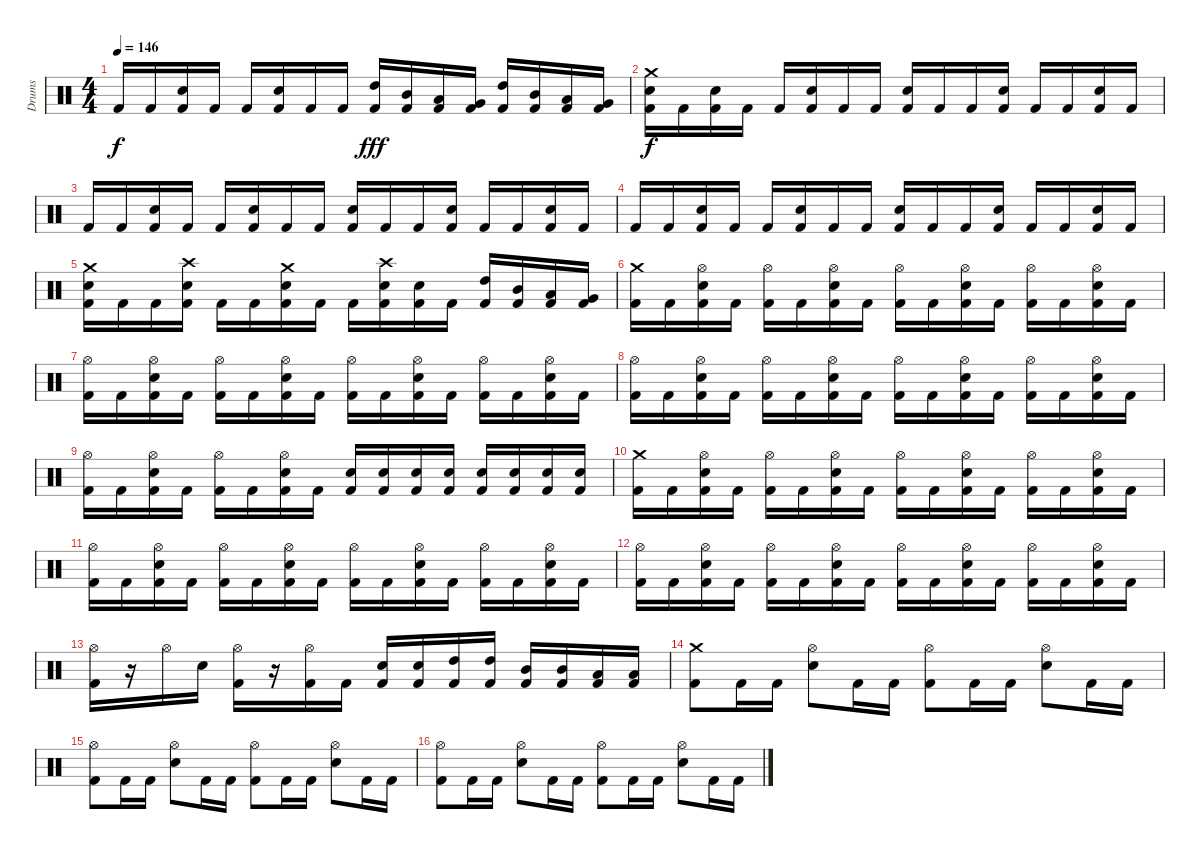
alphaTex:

\track ("Drums" "Drums") {instrument percussion}
\staff {score}
\articulation defaults
\ts (4 4)
\tempo 146
\clef neutral
\ks c "Kick (hit) 2".16{dy f} "Kick (hit) 2".16
("Kick (hit) 2" "Electric Snare (hit)").16 "Kick (hit) 2".16 "Kick (hit) 2".16 ("Kick (hit) 2" "Electric Snare (hit)").16 "Kick (hit) 2".16 "Kick (hit) 2".16 ("Kick (hit) 2" "High Tom (hit)").16{dy fff} ("Kick (hit) 2" "Mid Tom (hit)").16 ("Kick (hit) 2" "Low Tom (hit)").16 ("Kick (hit) 2" "Very Low Tom (hit)").16 ("Kick (hit) 2" "High Tom (hit)").16 ("Kick (hit) 2" "Mid Tom (hit)").16 ("Kick (hit) 2" "Low Tom (hit)").16 ("Kick (hit) 2" "Very Low Tom (hit)").16 |
("Kick (hit) 2" "Electric Snare (hit)" "Crash medium (hit)").16{dy f} "Kick (hit) 2".16 ("Kick (hit) 2" "Electric Snare (hit)").16 "Kick (hit) 2".16 "Kick (hit) 2".16 ("Kick (hit) 2" "Electric Snare (hit)").16 "Kick (hit) 2".16 "Kick (hit) 2".16 ("Kick (hit) 2" "Electric Snare (hit)").16 "Kick (hit) 2".16 "Kick (hit) 2".16 ("Kick (hit) 2" "Electric Snare (hit)").16 "Kick (hit) 2".16 "Kick (hit) 2".16 ("Kick (hit) 2" "Electric Snare (hit)").16 "Kick (hit) 2".16 |
"Kick (hit) 2".16 "Kick (hit) 2".16 ("Kick (hit) 2" "Electric Snare (hit)").16 "Kick (hit) 2".16 "Kick (hit) 2".16 ("Kick (hit) 2" "Electric Snare (hit)").16 "Kick (hit) 2".16 "Kick (hit) 2".16 ("Kick (hit) 2" "Electric Snare (hit)").16 "Kick (hit) 2".16 "Kick (hit) 2".16 ("Kick (hit) 2" "Electric Snare (hit)").16 "Kick (hit) 2".16 "Kick (hit) 2".16 ("Kick (hit) 2" "Electric Snare (hit)").16 "Kick (hit) 2".16 |
"Kick (hit) 2".16 "Kick (hit) 2".16 ("Kick (hit) 2" "Electric Snare (hit)").16 "Kick (hit) 2".16 "Kick (hit) 2".16 ("Kick (hit) 2" "Electric Snare (hit)").16 "Kick (hit) 2".16 "Kick (hit) 2".16 ("Kick (hit) 2" "Electric Snare (hit)").16 "Kick (hit) 2".16 "Kick (hit) 2".16 ("Kick (hit) 2" "Electric Snare (hit)").16 "Kick (hit) 2".16 "Kick (hit) 2".16 ("Kick (hit) 2" "Electric Snare (hit)").16 "Kick (hit) 2".16 |
("Kick (hit) 2" "Electric Snare (hit)" "Crash medium (hit)").16 "Kick (hit) 2".16 "Kick (hit) 2".16 ("Kick (hit) 2" "Electric Snare (hit)" "Crash high (hit)").16 "Kick (hit) 2".16 "Kick (hit) 2".16 ("Kick (hit) 2" "Electric Snare (hit)" "Crash medium (hit)").16 "Kick (hit) 2".16 "Kick (hit) 2".16 ("Kick (hit) 2" "Electric Snare (hit)" "Crash high (hit)").16 ("Kick (hit) 2" "Electric Snare (hit)").16 "Kick (hit) 2".16 ("Kick (hit) 2" "High Tom (hit)").16 ("Kick (hit) 2" "Mid Tom (hit)").16 ("Kick (hit) 2" "Low Tom (hit)").16 ("Kick (hit) 2" "Very Low Tom (hit)").16 |
("Kick (hit) 2" "Crash medium (hit)").16 "Kick (hit) 2".16 ("Kick (hit) 2" "Electric Snare (hit)" "Hi-Hat (open)").16 "Kick (hit) 2".16 ("Kick (hit) 2" "Hi-Hat (open)").16 "Kick (hit) 2".16 ("Kick (hit) 2" "Electric Snare (hit)" "Hi-Hat (open)").16 "Kick (hit) 2".16 ("Kick (hit) 2" "Hi-Hat (open)").16 "Kick (hit) 2".16 ("Kick (hit) 2" "Electric Snare (hit)" "Hi-Hat (open)").16 "Kick (hit) 2".16 ("Kick (hit) 2" "Hi-Hat (open)").16 "Kick (hit) 2".16 ("Kick (hit) 2" "Electric Snare (hit)" "Hi-Hat (open)").16 "Kick (hit) 2".16 |
("Kick (hit) 2" "Hi-Hat (open)").16 "Kick (hit) 2".16 ("Kick (hit) 2" "Electric Snare (hit)" "Hi-Hat (open)").16 "Kick (hit) 2".16 ("Kick (hit) 2" "Hi-Hat (open)").16 "Kick (hit) 2".16 ("Kick (hit) 2" "Electric Snare (hit)" "Hi-Hat (open)").16 "Kick (hit) 2".16 ("Kick (hit) 2" "Hi-Hat (open)").16 "Kick (hit) 2".16 ("Kick (hit) 2" "Electric Snare (hit)" "Hi-Hat (open)").16 "Kick (hit) 2".16 ("Kick (hit) 2" "Hi-Hat (open)").16 "Kick (hit) 2".16 ("Kick (hit) 2" "Electric Snare (hit)" "Hi-Hat (open)").16 "Kick (hit) 2".16 |
("Kick (hit) 2" "Hi-Hat (open)").16 "Kick (hit) 2".16 ("Kick (hit) 2" "Electric Snare (hit)" "Hi-Hat (open)").16 "Kick (hit) 2".16 ("Kick (hit) 2" "Hi-Hat (open)").16 "Kick (hit) 2".16 ("Kick (hit) 2" "Electric Snare (hit)" "Hi-Hat (open)").16 "Kick (hit) 2".16 ("Kick (hit) 2" "Hi-Hat (open)").16 "Kick (hit) 2".16 ("Kick (hit) 2" "Electric Snare (hit)" "Hi-Hat (open)").16 "Kick (hit) 2".16 ("Kick (hit) 2" "Hi-Hat (open)").16 "Kick (hit) 2".16 ("Kick (hit) 2" "Electric Snare (hit)" "Hi-Hat (open)").16 "Kick (hit) 2".16 |
("Kick (hit) 2" "Hi-Hat (open)").16 "Kick (hit) 2".16 ("Kick (hit) 2" "Electric Snare (hit)" "Hi-Hat (open)").16 "Kick (hit) 2".16 ("Kick (hit) 2" "Hi-Hat (open)").16 "Kick (hit) 2".16 ("Kick (hit) 2" "Electric Snare (hit)" "Hi-Hat (open)").16 "Kick (hit) 2".16 ("Kick (hit) 2" "Electric Snare (hit)").16 ("Kick (hit) 2" "Electric Snare (hit)").16 ("Kick (hit) 2" "Electric Snare (hit)").16 ("Kick (hit) 2" "Electric Snare (hit)").16 ("Kick (hit) 2" "Electric Snare (hit)").16 ("Kick (hit) 2" "Electric Snare (hit)").16 ("Kick (hit) 2" "Electric Snare (hit)").16 ("Kick (hit) 2" "Electric Snare (hit)").16 |
("Kick (hit) 2" "Crash medium (hit)").16 "Kick (hit) 2".16 ("Kick (hit) 2" "Electric Snare (hit)" "Hi-Hat (open)").16 "Kick (hit) 2".16 ("Kick (hit) 2" "Hi-Hat (open)").16 "Kick (hit) 2".16 ("Kick (hit) 2" "Electric Snare (hit)" "Hi-Hat (open)").16 "Kick (hit) 2".16 ("Kick (hit) 2" "Hi-Hat (open)").16 "Kick (hit) 2".16 ("Kick (hit) 2" "Electric Snare (hit)" "Hi-Hat (open)").16 "Kick (hit) 2".16 ("Kick (hit) 2" "Hi-Hat (open)").16 "Kick (hit) 2".16 ("Kick (hit) 2" "Electric Snare (hit)" "Hi-Hat (open)").16 "Kick (hit) 2".16 |
("Kick (hit) 2" "Hi-Hat (open)").16 "Kick (hit) 2".16 ("Kick (hit) 2" "Electric Snare (hit)" "Hi-Hat (open)").16 "Kick (hit) 2".16 ("Kick (hit) 2" "Hi-Hat (open)").16 "Kick (hit) 2".16 ("Kick (hit) 2" "Electric Snare (hit)" "Hi-Hat (open)").16 "Kick (hit) 2".16 ("Kick (hit) 2" "Hi-Hat (open)").16 "Kick (hit) 2".16 ("Kick (hit) 2" "Electric Snare (hit)" "Hi-Hat (open)").16 "Kick (hit) 2".16 ("Kick (hit) 2" "Hi-Hat (open)").16 "Kick (hit) 2".16 ("Kick (hit) 2" "Electric Snare (hit)" "Hi-Hat (open)").16 "Kick (hit) 2".16 |
("Kick (hit) 2" "Hi-Hat (open)").16 "Kick (hit) 2".16 ("Kick (hit) 2" "Electric Snare (hit)" "Hi-Hat (open)").16 "Kick (hit) 2".16 ("Kick (hit) 2" "Hi-Hat (open)").16 "Kick (hit) 2".16 ("Kick (hit) 2" "Electric Snare (hit)" "Hi-Hat (open)").16 "Kick (hit) 2".16 ("Kick (hit) 2" "Hi-Hat (open)").16 "Kick (hit) 2".16 ("Kick (hit) 2" "Electric Snare (hit)" "Hi-Hat (open)").16 "Kick (hit) 2".16 ("Kick (hit) 2" "Hi-Hat (open)").16 "Kick (hit) 2".16 ("Kick (hit) 2" "Electric Snare (hit)" "Hi-Hat (open)").16 "Kick (hit) 2".16 |
("Kick (hit) 2" "Hi-Hat (open)").16 r.16 "Hi-Hat (open)".16 "Electric Snare (hit)".16 ("Kick (hit) 2" "Hi-Hat (open)").16 r.16 ("Kick (hit) 2" "Hi-Hat (open)").16 "Kick (hit) 2".16 ("Kick (hit) 2" "Electric Snare (hit)").16 ("Kick (hit) 2" "Electric Snare (hit)").16 ("Kick (hit) 2" "High Tom (hit)").16 ("Kick (hit) 2" "High Tom (hit)").16 ("Kick (hit) 2" "Mid Tom (hit)").16 ("Kick (hit) 2" "Mid Tom (hit)").16 ("Kick (hit) 2" "Low Tom (hit)").16 ("Kick (hit) 2" "Low Tom (hit)").16 |
("Kick (hit) 2" "Crash medium (hit)").8 "Kick (hit) 2".16 "Kick (hit) 2".16 ("Electric Snare (hit)" "Hi-Hat (open)").8 "Kick (hit) 2".16 "Kick (hit) 2".16 ("Kick (hit) 2" "Hi-Hat (open)").8 "Kick (hit) 2".16 "Kick (hit) 2".16 ("Electric Snare (hit)" "Hi-Hat (open)").8 "Kick (hit) 2".16 "Kick (hit) 2".16 |
("Kick (hit) 2" "Hi-Hat (open)").8 "Kick (hit) 2".16 "Kick (hit) 2".16 ("Electric Snare (hit)" "Hi-Hat (open)").8 "Kick (hit) 2".16 "Kick (hit) 2".16 ("Kick (hit) 2" "Hi-Hat (open)").8 "Kick (hit) 2".16 "Kick (hit) 2".16 ("Electric Snare (hit)" "Hi-Hat (open)").8 "Kick (hit) 2".16 "Kick (hit) 2".16 |
("Kick (hit) 2" "Hi-Hat (open)").8 "Kick (hit) 2".16 "Kick (hit) 2".16 ("Electric Snare (hit)" "Hi-Hat (open)").8 "Kick (hit) 2".16 "Kick (hit) 2".16 ("Kick (hit) 2" "Hi-Hat (open)").8 "Kick (hit) 2".16 "Kick (hit) 2".16 ("Electric Snare (hit)" "Hi-Hat (open)").8 "Kick (hit) 2".16 "Kick (hit) 2".16
